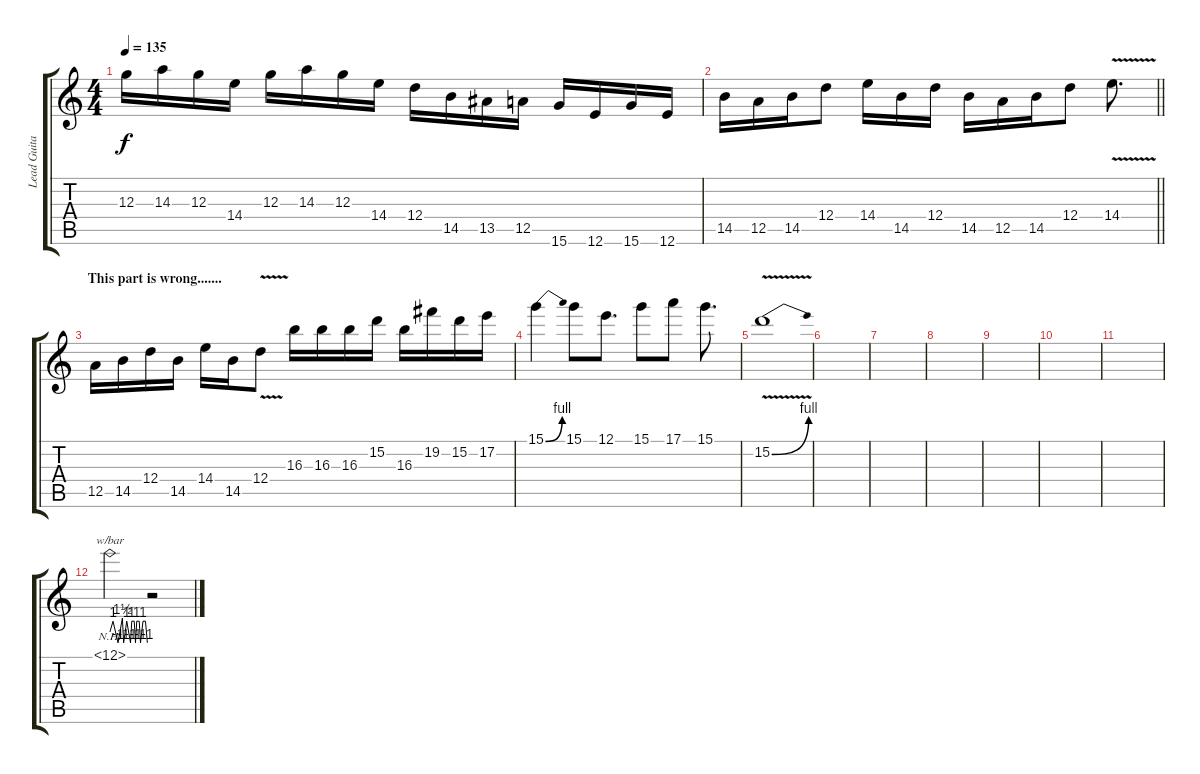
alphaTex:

\track ("Lead Guitar Slash" "Lead Guita") {instrument overdrivenguitar}
\staff {score tabs}
\tuning (E4 B3 G3 D3 A2 E2) {hide}
\ts (4 4)
\tempo 135
\clef g2
\ks c
12.3.16{dy f} 14.3.16 12.3.16 14.4.16 12.3.16 14.3.16 12.3.16 14.4.16 12.4.16 14.5.16 13.5.16 12.5.16 15.6.16 12.6.16 15.6.16 12.6.16 |
\barLineRight lightlight
14.5.16 12.5.16 14.5.16 12.4.8 14.4.16 14.5.16 12.4.16 14.5.16 12.5.16 14.5.16 12.4.8 14.4{v}.8{d} |
\section ("" "This part is wrong.......")
12.5.16 14.5.16 12.4.16 14.5.16 14.4.16 14.5.16 12.4{v}.8 16.3.16 16.3.16 16.3.16 15.2.16 16.3.16 19.2.16 15.2.16 17.2.16 |
15.1{be (bend 0 0 60 4)}.4 15.1.8 12.1.8{d} 15.1.8 17.1.8 15.1.8{d} |
15.2{be (bend 0 0 60 4) v}.1 |
|
|
|
|
|
|
12.1{nh}.2{tbe (custom default 0 0 5 4 13 -4 20 6 22 -4 27 4 33 -4 35 4 39 4 41 -4 43 4 47 4 49 -4 53 4 57 4 60 -4)} r.2
